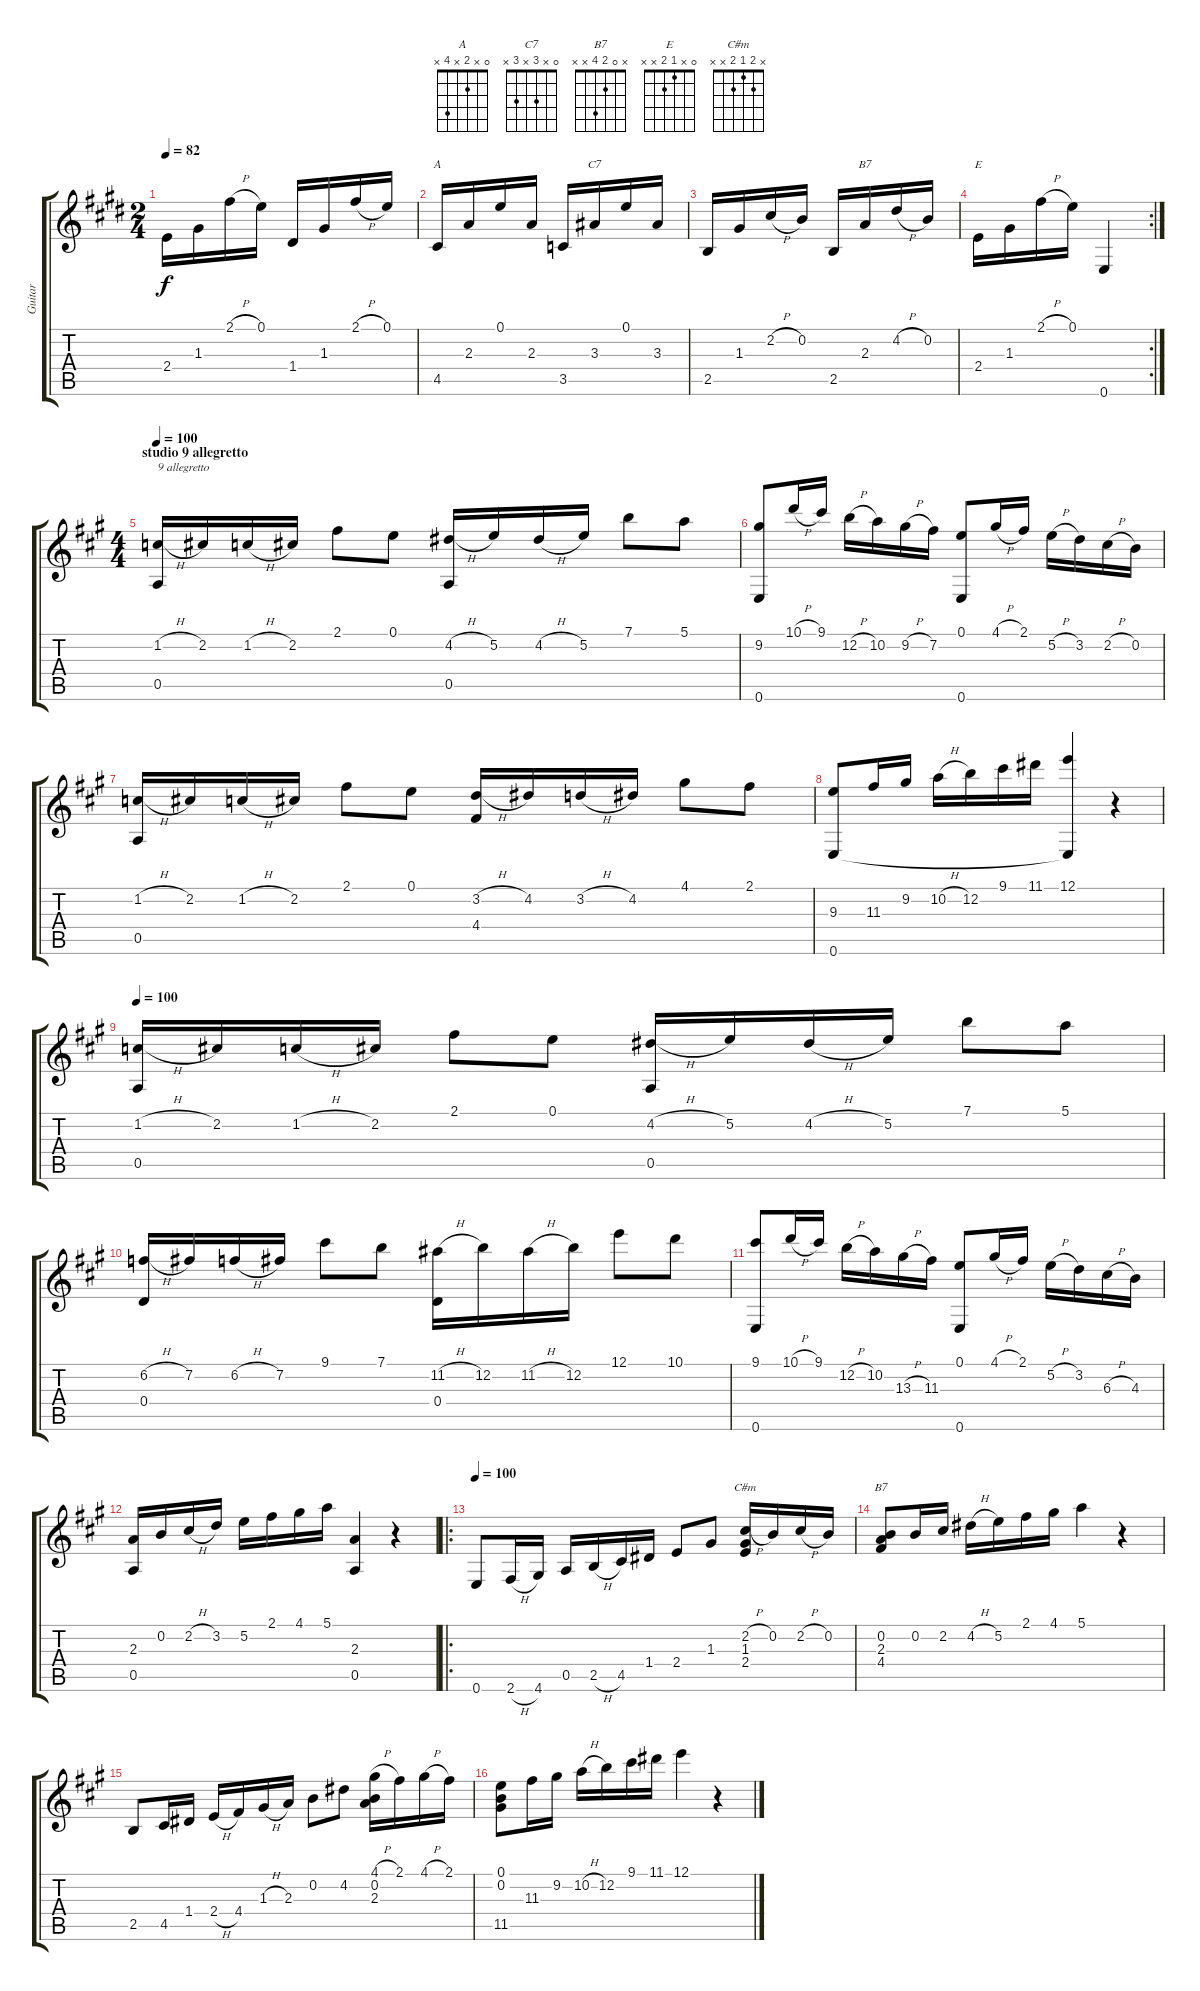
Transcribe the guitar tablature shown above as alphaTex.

\track ("Guitar" "Guitar") {instrument acousticguitarnylon}
\staff {score tabs}
\tuning (E4 B3 G3 D3 A2 E2) {hide}
\chord ("A" 0 x 2 x 4 x)
\chord ("C7" 0 x 3 x 3 x)
\chord ("B7" x 0 2 x 2 x)
\chord ("E" 0 x 1 2 x x)
\chord ("C#m" x 2 1 2 x x)
\chord ("B7" x 0 2 4 x x)
\ts (2 4)
\tempo 82
\clef g2
\ks e
2.4.16{dy f} 1.3.16 2.1{h}.16 0.1.16 1.4.16 1.3.16 2.1{h}.16 0.1.16 |
4.5.16{ch "A"} 2.3.16 0.1.16 2.3.16 3.5.16 3.3.16{ch "C7"} 0.1.16 3.3.16 |
2.5.16 1.3.16 2.2{h}.16 0.2.16 2.5.16 2.3.16{ch "B7"} 4.2{h}.16 0.2.16 |
\rc 2
2.4.16{ch "E"} 1.3.16 2.1{h}.16 0.1.16 0.6.4 |
\ts (4 4)
\section ("" "studio 9 allegretto")
\tempo 100
\ks a
(1.2{h} 0.5).16{txt "9 allegretto"} 2.2.16 1.2{h}.16 2.2.16 2.1.8 0.1.8 (4.2{h} 0.5).16 5.2.16 4.2{h}.16 5.2.16 7.1.8 5.1.8 |
(9.2 0.6).8 10.1{h}.16 9.1.16 12.2{h}.16 10.2.16 9.2{h}.16 7.2.16 (0.1 0.6).8 4.1{h}.16 2.1.16 5.2{h}.16 3.2.16 2.2{h}.16 0.2.16 |
(1.2{h} 0.5).16 2.2.16 1.2{h}.16 2.2.16 2.1.8 0.1.8 (3.2{h} 4.4).16 4.2.16 3.2{h}.16 4.2.16 4.1.8 2.1.8 |
(9.3 0.6).8 11.3.16 9.2.16 10.2{h}.16 12.2.16 9.1.16 11.1.16 (12.1 0.6{t}).4 r.4 |
\tempo 100
(1.2{h} 0.5).16 2.2.16 1.2{h}.16 2.2.16 2.1.8 0.1.8 (4.2{h} 0.5).16 5.2.16 4.2{h}.16 5.2.16 7.1.8 5.1.8 |
(6.2{h} 0.4).16 7.2.16 6.2{h}.16 7.2.16 9.1.8 7.1.8 (11.2{h} 0.4).16 12.2.16 11.2{h}.16 12.2.16 12.1.8 10.1.8 |
(9.1 0.6).8 10.1{h}.16 9.1.16 12.2{h}.16 10.2.16 13.3{h}.16 11.3.16 (0.1 0.6).8 4.1{h}.16 2.1.16 5.2{h}.16 3.2.16 6.3{h}.16 4.3.16 |
(2.3 0.5).16 0.2.16 2.2{h}.16 3.2.16 5.2.16 2.1.16 4.1.16 5.1.16 (2.3 0.5).4 r.4 |
\ro
\tempo 100
0.6.8 2.6{h}.16 4.6.16 0.5.16 2.5{h}.16 4.5.16 1.4.16 2.4.8 1.3.8 (2.2{h} 1.3 2.4).16{ch "C#m"} 0.2.16 2.2{h}.16 0.2.16 |
(0.2 2.3 4.4).8{ch "B7"} 0.2.16 2.2.16 4.2{h}.16 5.2.16 2.1.16 4.1.16 5.1.4 r.4 |
2.5.8 4.5.16 1.4.16 2.4{h}.16 4.4.16 1.3{h}.16 2.3.16 0.2.8 4.2.8 (4.1{h} 0.2 2.3).16 2.1.16 4.1{h}.16 2.1.16 |
(0.1 0.2 11.5).8 11.3.16 9.2.16 10.2{h}.16 12.2.16 9.1.16 11.1.16 12.1.4 r.4
